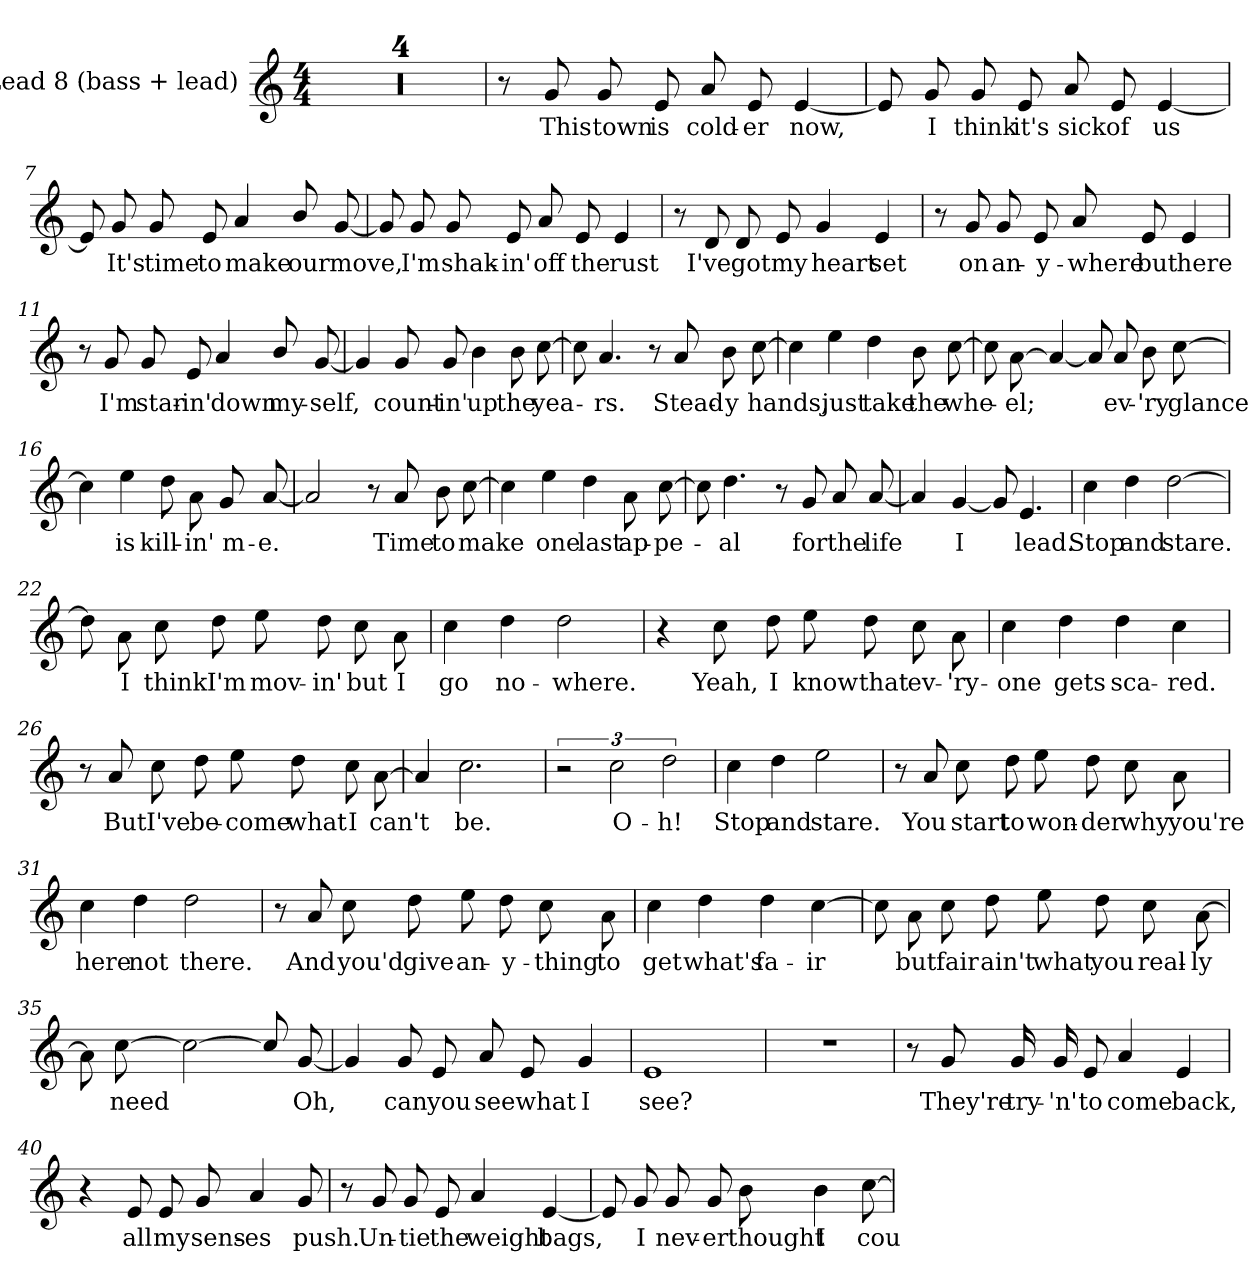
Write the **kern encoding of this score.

**kern	**text
*part1	*part1
*staff1	*staff1
*I"Lead 8 (bass + lead)	*
*I'Bass + Lead	*
*clefG2	*
*k[]	*
*M4/4	*
=1	=1
1r	.
=2	=2
1r	.
=3	=3
1r	.
=4	=4
1r	.
=5	=5
8r	.
8g/	This
8g/L	town
8e/	is
8a/L	cold-
8e/	er
[<4e/	now,
!!LO:LB:g=z
=6	=6
8e/L]	.
8g/	I
8g/L	think
8e/	it's
8a/L	sick
8e/	of
[<4e/	us
=7	=7
8e/L]	.
8g/	It's
8g/L	time
8e/	to
4a/	make
8b/L	our
[<8g/	move,
=8	=8
8g/L]	.
8g/	I'm
8g/L	shak-
8e/	in'
8a/L	off
8e/	the
4e/	rust
!!LO:LB:g=z
=9	=9
8r	.
8d/	I've
8d/L	got
8e/	my
4g/	heart
4e/	set
=10	=10
8r	.
8g/	on
8g/L	an-
8e/	y-
8a/L	where
8e/	but
4e/	here
=11	=11
8r	.
8g/	I'm
8g/L	star-
8e/	in'
4a/	down
8b/L	my-
[<8g/	self,
!!LO:LB:g=z
=12	=12
4g/]	.
8g/L	count-
8g/	in'
4b\	up
8b\L	the
[>8cc\	yea-
=13	=13
8cc\]	.
4.a/	rs.
8r	.
8a/	Stead-
8b\L	y
[>8cc\	hands,
=14	=14
4cc\]	.
4ee\	just
4dd\	take
8b\L	the
[>8cc\	whe-
!!LO:LB:g=z
=15	=15
8cc\L]	.
[<8a\	el;
4a/_<	.
8a/L]	.
8a/	ev-
8b\L	'ry
[>8cc\	glance
=16	=16
4cc\]	.
4ee\	is
8dd\L	kill-
8a\	in'
8g/L	m-
[<8a/	e.
=17	=17
2a/]	.
8r	.
8a/	Time
8b\L	to
[>8cc\	make
!!LO:LB:g=z
=18	=18
4cc\]	.
4ee\	one
4dd\	last
8a\L	ap-
[>8cc\	pe-
=19	=19
8cc\]	.
4.dd\	al
8r	.
8g/	for
8a/L	the
[<8a/	life
=20	=20
4a/]	.
[<4g/	I
8g/]	.
4.e/	lead.
=21	=21
4cc\	Stop
4dd\	and
[>2dd\	stare.
!!LO:LB:g=z
=22	=22
8dd\L]	.
8a\	I
8cc\L	think
8dd\	I'm
8ee\L	mov-
8dd\	in'
8cc\L	but
8a\	I
=23	=23
4cc\	go
4dd\	no-
2dd\	where.
=24	=24
4r	.
8cc\L	Yeah,
8dd\	I
8ee\L	know
8dd\	that
8cc\L	ev-
8a\	'ry-
!!LO:PB:g=z
=25	=25
4cc\	one
4dd\	gets
4dd\	sca-
4cc\	red.
=26	=26
8r	.
8a/	But
8cc\L	I've
8dd\	be-
8ee\L	come
8dd\	what
8cc\L	I
[<8a\	can't
=27	=27
4a/]	.
2.cc\	be.
=28	=28
3r	.
3cc\	O-
3dd\	h!
!!LO:LB:g=z
=29	=29
4cc\	Stop
4dd\	and
2ee\	stare.
=30	=30
8r	.
8a/	You
8cc\L	start
8dd\	to
8ee\L	won-
8dd\	der
8cc\L	why
8a\	you're
=31	=31
4cc\	here
4dd\	not
2dd\	there.
!!LO:LB:g=z
=32	=32
8r	.
8a/	And
8cc\L	you'd
8dd\	give
8ee\L	an-
8dd\	y-
8cc\L	thing
8a\	to
=33	=33
4cc\	get
4dd\	what's
4dd\	fa-
[>4cc\	ir
!!LO:LB:g=z
=34	=34
8cc\L]	.
8a\	but
8cc\L	fair
8dd\	ain't
8ee\L	what
8dd\	you
8cc\L	real-
[<8a\	ly
=35	=35
8a\L]	.
[>8cc\	need
2cc\_>	.
8cc/L]	.
[<8g/	Oh,
=36	=36
4g/]	.
8g/L	can
8e/	you
8a/L	see
8e/	what
4g/	I
!!LO:LB:g=z
=37	=37
1e	see?
=38	=38
1r	.
=39	=39
8r	.
8g/	They're
16g/LL	try-
16g/J	'n'
8e/	to
4a/	come
4e/	back,
=40	=40
4r	.
8e/L	all
8e/	my
8g/	sens-
4a/	es
8g/	push.
!!LO:LB:g=z
=41	=41
8r	.
8g/	Un-
8g/L	tie
8e/	the
4a/	weight
[<4e/	bags,
=42	=42
8e/L]	.
8g/	I
8g/L	nev-
8g/	er
8b\	thought
4b\	I
[>8cc\	cou-
=	=
*-	*-
